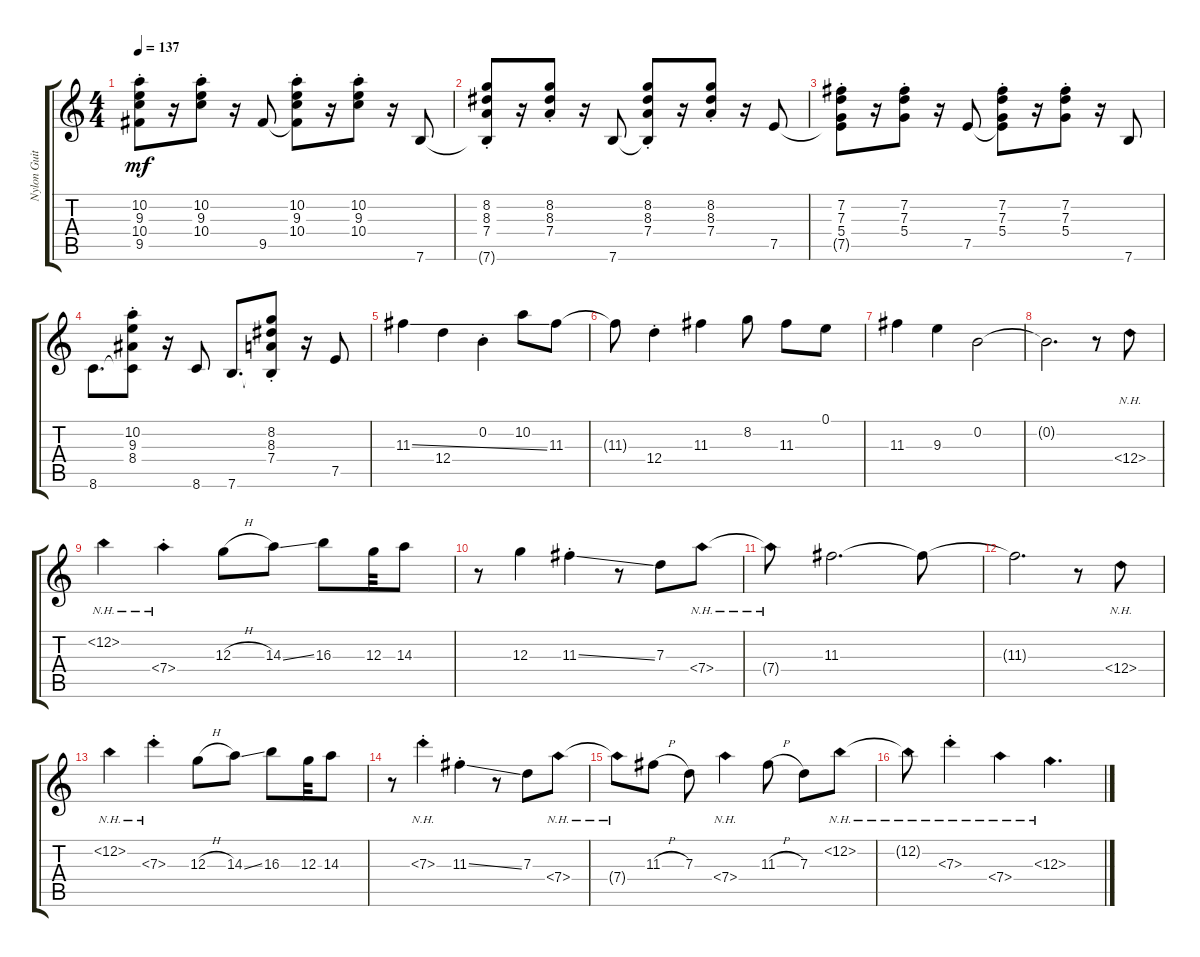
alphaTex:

\track ("Nylon Guitar" "Nylon Guit") {instrument acousticguitarnylon}
\staff {score tabs}
\tuning (E4 B3 G3 D3 A2 E2) {hide}
\ts (4 4)
\tempo 137
\clef g2
\ks c
(10.2{st} 9.3{st} 10.4{st} 9.5{t}).8{dy mf} r.16 (10.2{st} 9.3{st} 10.4{st}).8 r.16 9.5.8 (10.2{st} 9.3{st} 10.4{st} 9.5{t}).8 r.16 (10.2{st} 9.3{st} 10.4{st}).8 r.16 7.6.8 |
(8.2{st} 8.3{st} 7.4{st} 7.6{t}).8 r.16 (8.2{st} 8.3{st} 7.4{st}).8 r.16 7.6.8 (8.2{st} 8.3{st} 7.4{st} 7.6{t}).8 r.16 (8.2{st} 8.3{st} 7.4{st}).8 r.16 7.5.8 |
(7.2{st} 7.3{st} 5.4{st} 7.5{t}).8 r.16 (7.2{st} 7.3{st} 5.4{st}).8 r.16 7.5.8 (7.2{st} 7.3{st} 5.4{st} 7.5{t}).8 r.16 (7.2{st} 7.3{st} 5.4{st}).8 r.16 7.6.8 |
8.6.8{d} (10.2{st} 9.3{st} 8.4{st} 8.6{st t}).8 r.16 8.6.8 7.6.8{d} (8.2{st} 8.3{st} 7.4{st} 7.6{t}).8 r.16 7.5.8 |
11.3{ss}.4 12.4.4 0.2{st}.4 10.2.8 11.3.8 |
11.3{t}.8 12.4{st}.4 11.3.4 8.2.8 11.3.8 0.1.8 |
11.3.4 9.3.4 0.2.2 |
0.2{t}.2{d} r.8 12.4{nh}.8 |
12.2{nh}.4 7.4{nh st}.4 12.3{h}.8 14.3{ss}.8 16.3.8 12.3.32 14.3.8 |
r.8 12.3.4 11.3{ss st}.4 r.8 7.3.8 7.4{nh}.8 |
7.4{nh t}.8 11.3.2{d} 11.3{t}.8 |
11.3{t}.2{d} r.8 12.4{nh}.8 |
12.2{nh}.4 7.3{nh st}.4 12.3{h}.8 14.3{ss}.8 16.3.8 12.3.32 14.3.8 |
r.8 7.3{nh st}.4 11.3{ss st}.4 r.8 7.3.8 7.4{nh}.8 |
7.4{nh t}.8 11.3{h}.8 7.3.8 7.4{nh}.4 11.3{h}.8 7.3.8 12.2{nh}.8 |
12.2{nh t}.8 7.3{nh st}.4 7.4{nh}.4 12.3{nh}.4{d}
